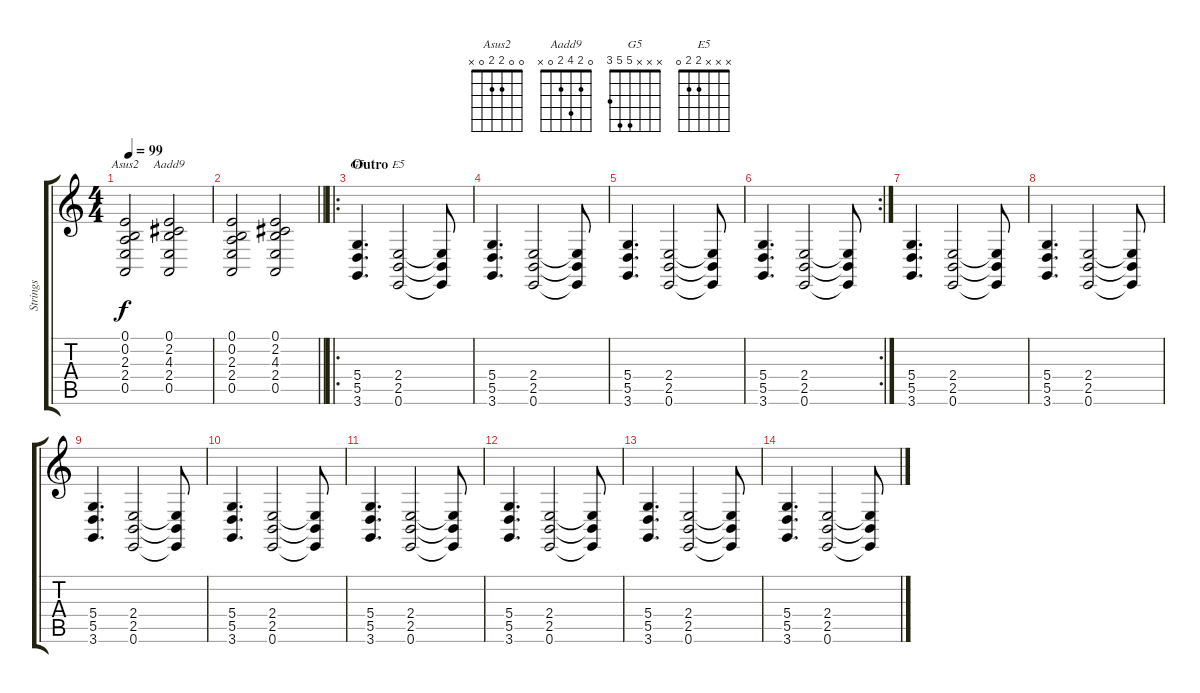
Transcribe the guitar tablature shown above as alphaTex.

\track ("Strings" "Strings") {instrument synthstrings1}
\staff {score tabs}
\tuning (E4 B3 G3 D3 A2 E2) {hide}
\chord ("Asus2" 0 0 2 2 0 x)
\chord ("Aadd9" 0 2 4 2 0 x)
\chord ("G5" x x x 5 5 3)
\chord ("E5" x x x 2 2 0)
\ts (4 4)
\tempo 99
\clef g2
\ks c
(0.1 0.2 2.3 2.4 0.5).2{ch "Asus2" dy f} (0.1 2.2 4.3 2.4 0.5).2{ch "Aadd9"} |
\barLineRight lightlight
(0.1 0.2 2.3 2.4 0.5).2 (0.1 2.2 4.3 2.4 0.5).2 |
\ro
\section ("" "Outro")
(5.4 5.5 3.6).4{d ch "G5"} (2.4 2.5 0.6).2{ch "E5"} (2.4{t} 2.5{t} 0.6{t}).8 |
(5.4 5.5 3.6).4{d} (2.4 2.5 0.6).2 (2.4{t} 2.5{t} 0.6{t}).8 |
(5.4 5.5 3.6).4{d} (2.4 2.5 0.6).2 (2.4{t} 2.5{t} 0.6{t}).8 |
\rc 2
(5.4 5.5 3.6).4{d} (2.4 2.5 0.6).2 (2.4{t} 2.5{t} 0.6{t}).8 |
(5.4 5.5 3.6).4{d volume 11} (2.4 2.5 0.6).2 (2.4{t} 2.5{t} 0.6{t}).8 |
(5.4 5.5 3.6).4{d} (2.4 2.5 0.6).2 (2.4{t} 2.5{t} 0.6{t}).8 |
(5.4 5.5 3.6).4{d} (2.4 2.5 0.6).2 (2.4{t} 2.5{t} 0.6{t}).8 |
(5.4 5.5 3.6).4{d} (2.4 2.5 0.6).2 (2.4{t} 2.5{t} 0.6{t}).8 |
(5.4 5.5 3.6).4{d volume 3} (2.4 2.5 0.6).2 (2.4{t} 2.5{t} 0.6{t}).8 |
(5.4 5.5 3.6).4{d} (2.4 2.5 0.6).2 (2.4{t} 2.5{t} 0.6{t}).8 |
(5.4 5.5 3.6).4{d} (2.4 2.5 0.6).2 (2.4{t} 2.5{t} 0.6{t}).8 |
(5.4 5.5 3.6).4{d} (2.4 2.5 0.6).2 (2.4{t} 2.5{t} 0.6{t}).8
